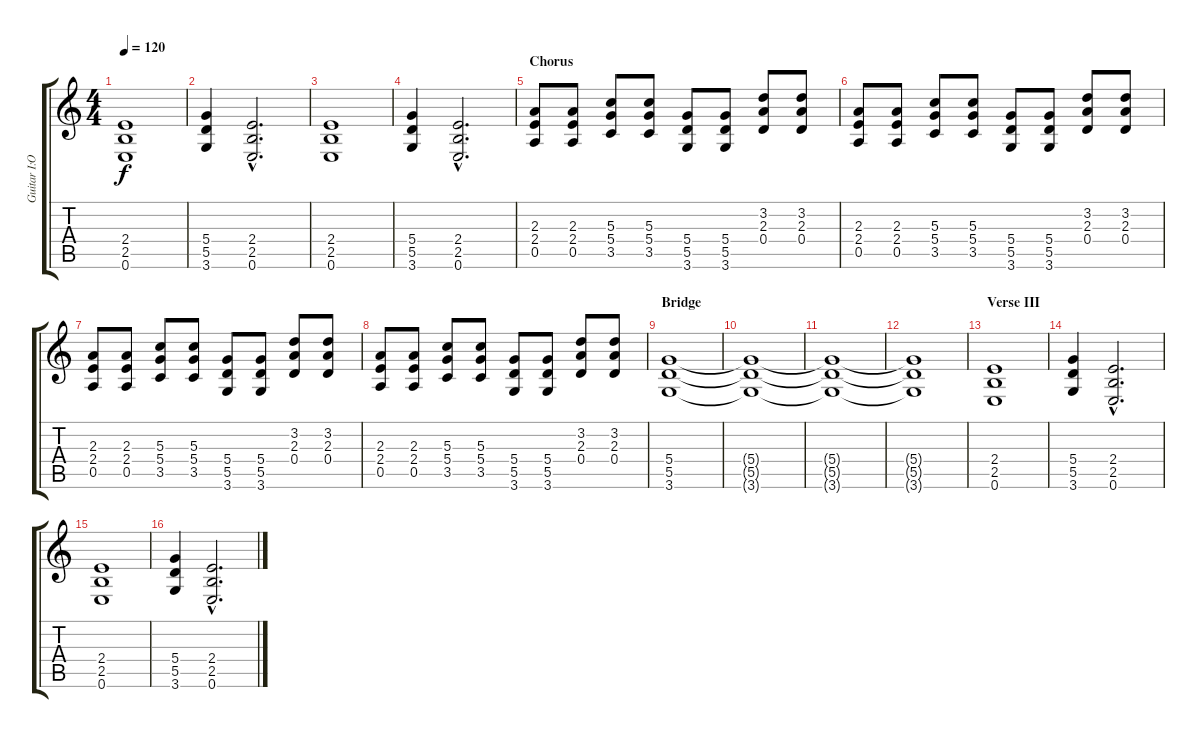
\track ("Guitar I:Original" "Guitar I:O") {instrument overdrivenguitar}
\staff {score tabs}
\tuning (E4 B3 G3 D3 A2 E2) {hide}
\ts (4 4)
\tempo 120
\clef g2
\ks c
(2.4 2.5 0.6).1{dy f} |
(5.4 5.5 3.6).4 (2.4{hac} 2.5{hac} 0.6{hac}).2{d} |
(2.4 2.5 0.6).1 |
(5.4 5.5 3.6).4 (2.4{hac} 2.5{hac} 0.6{hac}).2{d} |
\section ("" "Chorus")
(2.3 2.4 0.5).8 (2.3 2.4 0.5).8 (5.3 5.4 3.5).8 (5.3 5.4 3.5).8 (5.4 5.5 3.6).8 (5.4 5.5 3.6).8 (3.2 2.3 0.4).8 (3.2 2.3 0.4).8 |
(2.3 2.4 0.5).8 (2.3 2.4 0.5).8 (5.3 5.4 3.5).8 (5.3 5.4 3.5).8 (5.4 5.5 3.6).8 (5.4 5.5 3.6).8 (3.2 2.3 0.4).8 (3.2 2.3 0.4).8 |
(2.3 2.4 0.5).8 (2.3 2.4 0.5).8 (5.3 5.4 3.5).8 (5.3 5.4 3.5).8 (5.4 5.5 3.6).8 (5.4 5.5 3.6).8 (3.2 2.3 0.4).8 (3.2 2.3 0.4).8 |
(2.3 2.4 0.5).8 (2.3 2.4 0.5).8 (5.3 5.4 3.5).8 (5.3 5.4 3.5).8 (5.4 5.5 3.6).8 (5.4 5.5 3.6).8 (3.2 2.3 0.4).8 (3.2 2.3 0.4).8 |
\section ("" "Bridge")
(5.4 5.5 3.6).1 |
(5.4{t} 5.5{t} 3.6{t}).1 |
(5.4{t} 5.5{t} 3.6{t}).1 |
(5.4{t} 5.5{t} 3.6{t}).1 |
\section ("" "Verse III")
(2.4 2.5 0.6).1 |
(5.4 5.5 3.6).4 (2.4{hac} 2.5{hac} 0.6{hac}).2{d} |
(2.4 2.5 0.6).1 |
(5.4 5.5 3.6).4 (2.4{hac} 2.5{hac} 0.6{hac}).2{d}
